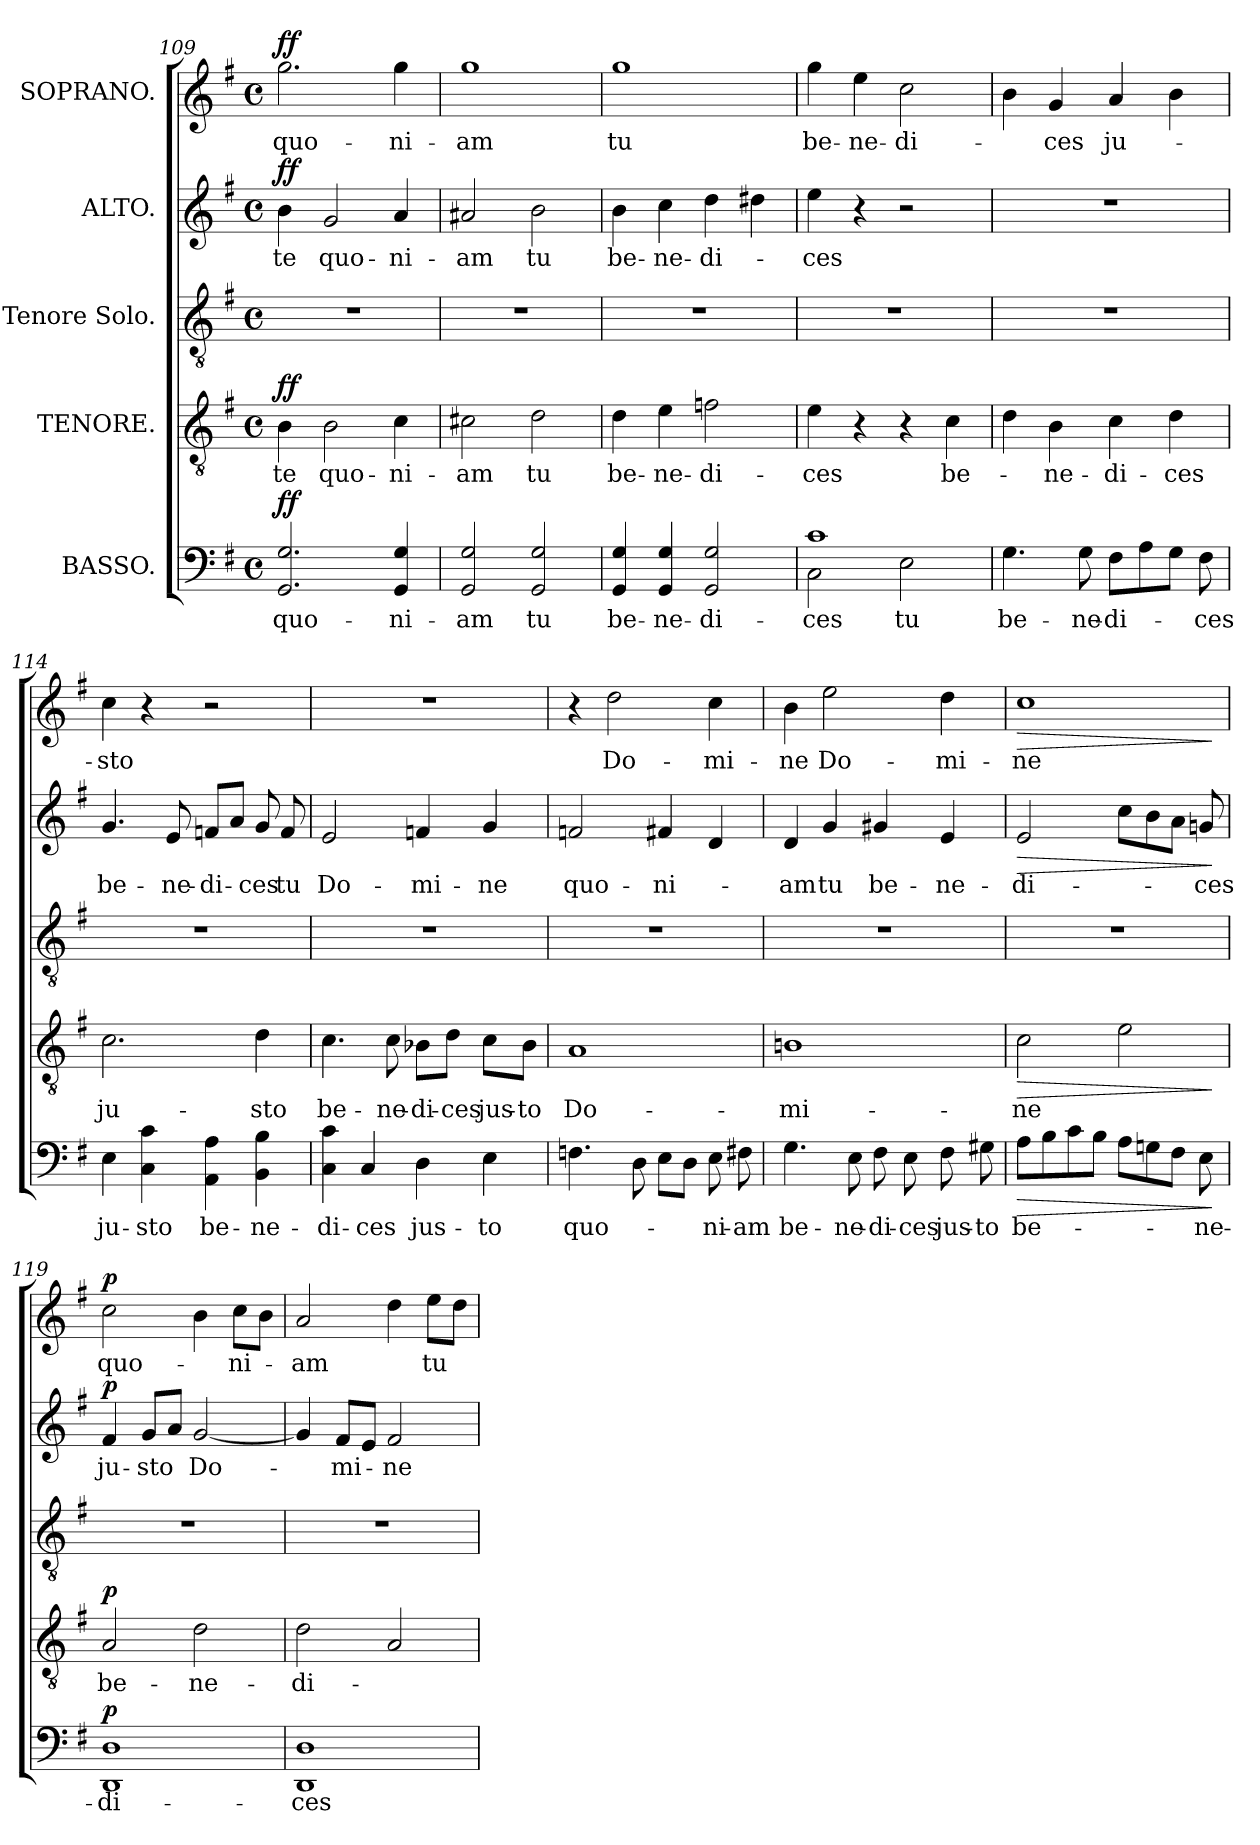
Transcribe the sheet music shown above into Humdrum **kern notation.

**kern	**text	**dynam	**kern	**text	**dynam	**kern	**kern	**text	**dynam	**kern	**text	**dynam
*part5	*part5	*part5	*part4	*part4	*part4	*part3	*part2	*part2	*part2	*part1	*part1	*part1
*staff5	*staff5	*staff5	*staff4	*staff4	*staff4	*staff3	*staff2	*staff2	*staff2	*staff1	*staff1	*staff1
*I"BASSO.	*	*	*I"TENORE.	*	*	*I"Tenore Solo.	*I"ALTO.	*	*	*I"SOPRANO.	*	*
*clefF4	*	*	*clefGv2	*	*	*clefGv2	*clefG2	*	*	*clefG2	*	*
*k[f#]	*	*	*k[f#]	*	*	*k[f#]	*k[f#]	*	*	*k[f#]	*	*
*M4/4	*	*	*M4/4	*	*	*M4/4	*M4/4	*	*	*M4/4	*	*
*met(c)	*	*	*met(c)	*	*	*met(c)	*met(c)	*	*	*met(c)	*	*
=109	=109	=109	=109	=109	=109	=109	=109	=109	=109	=109	=109	=109
!	!LO:LY:b	!LO:DY:a	!	!LO:LY:b	!LO:DY:a	!	!	!LO:LY:b	!LO:DY:a	!	!LO:LY:b	!LO:DY:a
2.GG/ 2.G/	quo-	ff	4B\	te	ff	1r	4b\	te	ff	2.gg\	quo-	ff
!	!	!	!	!LO:LY:b	!	!	!	!LO:LY:b	!	!	!	!
.	.	.	2B\	quo-	.	.	2g/	quo-	.	.	.	.
!	!LO:LY:b	!	!	!LO:LY:b	!	!	!	!LO:LY:b	!	!	!LO:LY:b	!
4GG/ 4G/	-ni-	.	4c\	-ni-	.	.	4a/	-ni-	.	4gg\	-ni-	.
!!LO:PB:g=z
=110	=110	=110	=110	=110	=110	=110	=110	=110	=110	=110	=110	=110
!	!LO:LY:b	!	!	!LO:LY:b	!	!	!	!LO:LY:b	!	!	!LO:LY:b	!
2GG/ 2G/	-am	.	2c#X\	-am	.	1r	2a#X/	-am	.	1gg	-am	.
!	!LO:LY:b	!	!	!LO:LY:b	!	!	!	!LO:LY:b	!	!	!	!
2GG/ 2G/	tu	.	2d\	tu	.	.	2b\	tu	.	.	.	.
=111	=111	=111	=111	=111	=111	=111	=111	=111	=111	=111	=111	=111
!	!LO:LY:b	!	!	!LO:LY:b	!	!	!	!LO:LY:b	!	!	!LO:LY:b	!
4GG/ 4G/	be-	.	4d\	be-	.	1r	4b\	be-	.	1gg	tu	.
!	!LO:LY:b	!	!	!LO:LY:b	!	!	!	!LO:LY:b	!	!	!	!
4GG/ 4G/	-ne-	.	4e\	-ne-	.	.	4cc\	-ne-	.	.	.	.
!	!LO:LY:b	!	!	!LO:LY:b	!	!	!	!LO:LY:b	!	!	!	!
2GG/ 2G/	-di-	.	2fn\	-di-	.	.	4dd\	-di-	.	.	.	.
.	.	.	.	.	.	.	4dd#X\	.	.	.	.	.
=112	=112	=112	=112	=112	=112	=112	=112	=112	=112	=112	=112	=112
!	!LO:LY:b	!	!	!LO:LY:b	!	!	!	!LO:LY:b	!	!	!LO:LY:b	!
*^	*	*	*	*	*	*	*	*	*	*	*	*
1c	2C\	-ces	.	4e\	-ces	.	1r	4ee\	-ces	.	4gg\	be-	.
!	!	!	!	!	!	!	!	!	!	!	!	!LO:LY:b	!
.	.	.	.	4r	.	.	.	4r	.	.	4ee\	-ne-	.
!	!	!LO:LY:b	!	!	!	!	!	!	!	!	!	!LO:LY:b	!
.	2E\	tu	.	4r	.	.	.	2r	.	.	2cc\	-di-	.
!	!	!	!	!	!LO:LY:b	!	!	!	!	!	!	!	!
.	.	.	.	4c\	be-	.	.	.	.	.	.	.	.
*v	*v	*	*	*	*	*	*	*	*	*	*	*	*
=113	=113	=113	=113	=113	=113	=113	=113	=113	=113	=113	=113	=113
!	!LO:LY:b	!	!	!	!	!	!	!	!	!	!	!
4.G\	be-	.	4d\	.	.	1r	1r	.	.	4b\	.	.
!	!	!	!	!LO:LY:b	!	!	!	!	!	!	!LO:LY:b	!
.	.	.	4B\	-ne-	.	.	.	.	.	4g/	-ces	.
!	!LO:LY:b	!	!	!	!	!	!	!	!	!	!	!
8G\	-ne-	.	.	.	.	.	.	.	.	.	.	.
!	!LO:LY:b	!	!	!LO:LY:b	!	!	!	!	!	!	!LO:LY:b	!
8F#\L	-di-	.	4c\	-di-	.	.	.	.	.	4a/	ju-	.
8A\	.	.	.	.	.	.	.	.	.	.	.	.
!	!	!	!	!LO:LY:b	!	!	!	!	!	!	!	!
8G\J	.	.	4d\	-ces	.	.	.	.	.	4b\	.	.
!	!LO:LY:b	!	!	!	!	!	!	!	!	!	!	!
8F#\	-ces	.	.	.	.	.	.	.	.	.	.	.
=114	=114	=114	=114	=114	=114	=114	=114	=114	=114	=114	=114	=114
!	!LO:LY:b	!	!	!LO:LY:b	!	!	!	!LO:LY:b	!	!	!LO:LY:b	!
4E\	ju-	.	2.c\	ju-	.	1r	4.g/	be-	.	4cc\	-sto	.
!	!LO:LY:b	!	!	!	!	!	!	!	!	!	!	!
4C\ 4c\	-sto	.	.	.	.	.	.	.	.	4r	.	.
!	!	!	!	!	!	!	!	!LO:LY:b	!	!	!	!
.	.	.	.	.	.	.	8e/	-ne-	.	.	.	.
!	!LO:LY:b	!	!	!	!	!	!	!LO:LY:b	!	!	!	!
4AA\ 4A\	be-	.	.	.	.	.	8fn/L	-di-	.	2r	.	.
.	.	.	.	.	.	.	8a/J	.	.	.	.	.
!	!LO:LY:b	!	!	!LO:LY:b	!	!	!	!LO:LY:b	!	!	!	!
4BB\ 4B\	-ne-	.	4d\	-sto	.	.	8g/	-ces	.	.	.	.
!	!	!	!	!	!	!	!	!LO:LY:b	!	!	!	!
.	.	.	.	.	.	.	8f/	tu	.	.	.	.
=115	=115	=115	=115	=115	=115	=115	=115	=115	=115	=115	=115	=115
!	!LO:LY:b	!	!	!LO:LY:b	!	!	!	!LO:LY:b	!	!	!	!
4C\ 4c\	-di-	.	4.c\	be-	.	1r	2e/	Do-	.	1r	.	.
!	!LO:LY:b	!	!	!	!	!	!	!	!	!	!	!
4C/	-ces	.	.	.	.	.	.	.	.	.	.	.
!	!	!	!	!LO:LY:b	!	!	!	!	!	!	!	!
.	.	.	8c\	-ne-	.	.	.	.	.	.	.	.
!	!LO:LY:b	!	!	!LO:LY:b	!	!	!	!LO:LY:b	!	!	!	!
4D\	jus-	.	8B-X\L	-di-	.	.	4fn/	-mi-	.	.	.	.
!	!	!	!	!LO:LY:b	!	!	!	!	!	!	!	!
.	.	.	8d\J	-ces	.	.	.	.	.	.	.	.
!	!LO:LY:b	!	!	!LO:LY:b	!	!	!	!LO:LY:b	!	!	!	!
4E\	-to	.	8c\L	jus-	.	.	4g/	-ne	.	.	.	.
!	!	!	!	!LO:LY:b	!	!	!	!	!	!	!	!
.	.	.	8B-\J	-to	.	.	.	.	.	.	.	.
!!LO:LB:g=z
=116	=116	=116	=116	=116	=116	=116	=116	=116	=116	=116	=116	=116
!	!LO:LY:b	!	!	!LO:LY:b	!	!	!	!LO:LY:b	!	!	!	!
4.Fn\	quo-	.	1A	Do-	.	1r	2fn/	quo-	.	4r	.	.
!	!	!	!	!	!	!	!	!	!	!	!LO:LY:b	!
.	.	.	.	.	.	.	.	.	.	2dd\	Do-	.
8D\	.	.	.	.	.	.	.	.	.	.	.	.
!	!	!	!	!	!	!	!	!LO:LY:b	!	!	!	!
8E\L	.	.	.	.	.	.	4f#X/	-ni-	.	.	.	.
8D\J	.	.	.	.	.	.	.	.	.	.	.	.
!	!LO:LY:b	!	!	!	!	!	!	!	!	!	!LO:LY:b	!
8E\	-ni-	.	.	.	.	.	4d/	.	.	4cc\	-mi-	.
!	!LO:LY:b	!	!	!	!	!	!	!	!	!	!	!
8F#X\	-am	.	.	.	.	.	.	.	.	.	.	.
=117	=117	=117	=117	=117	=117	=117	=117	=117	=117	=117	=117	=117
!	!LO:LY:b	!	!	!LO:LY:b	!	!	!	!LO:LY:b	!	!	!LO:LY:b	!
4.G\	be-	.	1Bn	-mi-	.	1r	4d/	-am	.	4b\	-ne	.
!	!	!	!	!	!	!	!	!LO:LY:b	!	!	!LO:LY:b	!
.	.	.	.	.	.	.	4g/	tu	.	2ee\	Do-	.
!	!LO:LY:b	!	!	!	!	!	!	!	!	!	!	!
8E\	-ne-	.	.	.	.	.	.	.	.	.	.	.
!	!LO:LY:b	!	!	!	!	!	!	!LO:LY:b	!	!	!	!
8F#\	-di-	.	.	.	.	.	4g#X/	be-	.	.	.	.
!	!LO:LY:b	!	!	!	!	!	!	!	!	!	!	!
8E\	-ces	.	.	.	.	.	.	.	.	.	.	.
!	!LO:LY:b	!	!	!	!	!	!	!LO:LY:b	!	!	!LO:LY:b	!
8F#\	jus-	.	.	.	.	.	4e/	-ne-	.	4dd\	-mi-	.
!	!LO:LY:b	!	!	!	!	!	!	!	!	!	!	!
8G#X\	-to	.	.	.	.	.	.	.	.	.	.	.
=118	=118	=118	=118	=118	=118	=118	=118	=118	=118	=118	=118	=118
!	!LO:LY:b	!LO:HP:b	!	!LO:LY:b	!LO:HP:b	!	!	!LO:LY:b	!LO:HP:b	!	!LO:LY:b	!LO:HP:b
8A\L	be-	>	2c\	-ne	>	1r	2e/	-di-	>	1cc	-ne	>
8B\	.	.	.	.	.	.	.	.	.	.	.	.
8c\	.	.	.	.	.	.	.	.	.	.	.	.
8B\J	.	.	.	.	.	.	.	.	.	.	.	.
8A\L	.	.	2e\	.	.	.	8cc\L	.	.	.	.	.
8Gn\	.	.	.	.	.	.	8b\	.	.	.	.	.
8F#\J	.	.	.	.	.	.	8a\J	.	.	.	.	.
!	!LO:LY:b	!	!	!	!	!	!	!LO:LY:b	!	!	!	!
8E\	-ne-	.	.	.	.	.	8gn/	-ces	.	.	.	.
.	.	]	.	.	]	.	.	.	]	.	.	]
=119	=119	=119	=119	=119	=119	=119	=119	=119	=119	=119	=119	=119
!	!LO:LY:b	!LO:DY:a	!	!LO:LY:b	!LO:DY:a	!	!	!LO:LY:b	!LO:DY:a	!	!LO:LY:b	!LO:DY:a
1DD 1D	-di-	p	2A/	be-	p	1r	4f#/	ju-	p	2cc\	quo-	p
!	!	!	!	!	!	!	!	!LO:LY:b	!	!	!	!
.	.	.	.	.	.	.	8g/L	-sto	.	.	.	.
.	.	.	.	.	.	.	8a/J	.	.	.	.	.
!	!	!	!	!LO:LY:b	!	!	!	!LO:LY:b	!	!	!	!
.	.	.	2d\	-ne-	.	.	[2g/	Do-	.	4b\	.	.
!	!	!	!	!	!	!	!	!	!	!	!LO:LY:b	!
.	.	.	.	.	.	.	.	.	.	8cc\L	-ni-	.
.	.	.	.	.	.	.	.	.	.	8b\J	.	.
=120	=120	=120	=120	=120	=120	=120	=120	=120	=120	=120	=120	=120
!	!LO:LY:b	!	!	!LO:LY:b	!	!	!	!	!	!	!LO:LY:b	!
1DD 1D	-ces	.	2d\	-di-	.	1r	4g/]	.	.	2a/	-am	.
!	!	!	!	!	!	!	!	!LO:LY:b	!	!	!	!
.	.	.	.	.	.	.	8f#/L	-mi-	.	.	.	.
.	.	.	.	.	.	.	8e/J	.	.	.	.	.
!	!	!	!	!	!	!	!	!LO:LY:b	!	!	!	!
.	.	.	2A/	.	.	.	2f#/	-ne	.	4dd\	.	.
!	!	!	!	!	!	!	!	!	!	!	!LO:LY:b	!
.	.	.	.	.	.	.	.	.	.	8ee\L	tu	.
.	.	.	.	.	.	.	.	.	.	8dd\J	.	.
=	=	=	=	=	=	=	=	=	=	=	=	=
*-	*-	*-	*-	*-	*-	*-	*-	*-	*-	*-	*-	*-
